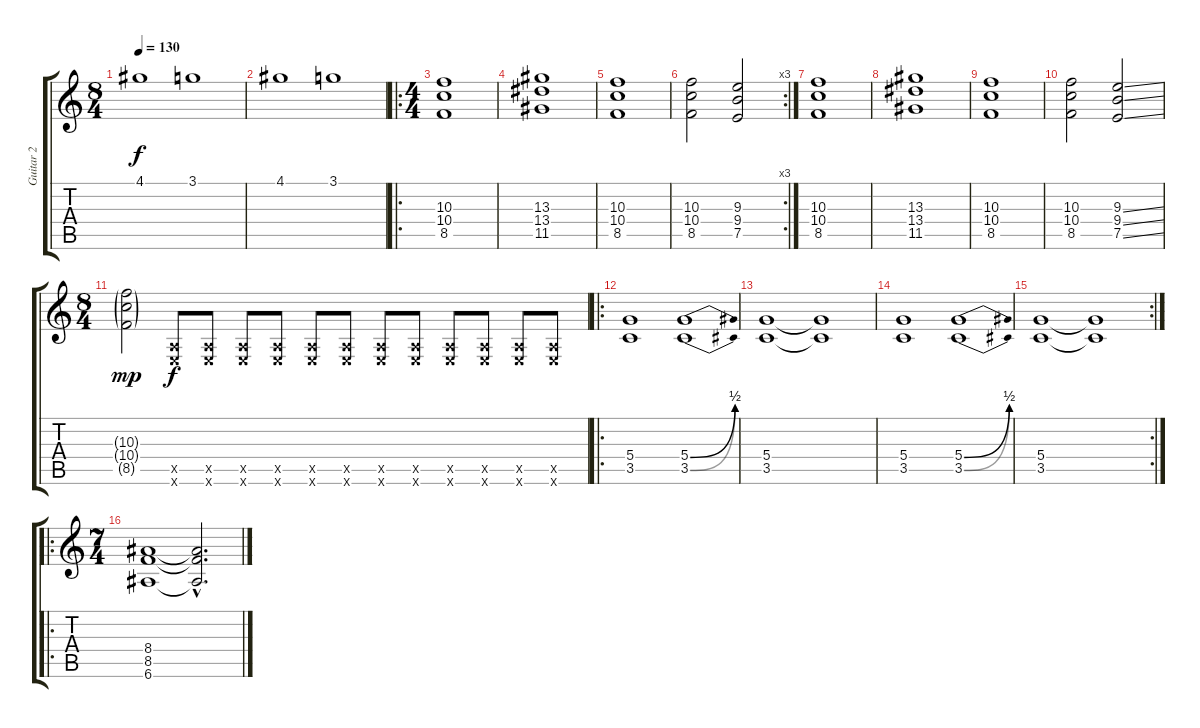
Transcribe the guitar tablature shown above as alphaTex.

\track ("Guitar 2" "Guitar 2") {instrument distortionguitar}
\staff {score tabs}
\tuning (E4 B3 G3 D3 A2 E2) {hide}
\ts (8 4)
\tempo 130
\clef g2
\ks c
4.1.1{dy f} 3.1.1 |
4.1.1 3.1.1 |
\ro
\ts (4 4)
(10.3 10.4 8.5).1 |
(13.3 13.4 11.5).1 |
(10.3 10.4 8.5).1 |
\rc 3
(10.3 10.4 8.5).2 (9.3 9.4 7.5).2 |
(10.3 10.4 8.5).1 |
(13.3 13.4 11.5).1 |
(10.3 10.4 8.5).1 |
(10.3 10.4 8.5).2 (9.3{ss} 9.4{ss} 7.5{ss}).2 |
\ts (8 4)
(10.3{g} 10.4{g} 8.5{g}).2{dy mp} (0.5{x} 0.6{x}).8{dy f} (0.5{x} 0.6{x}).8 (0.5{x} 0.6{x}).8 (0.5{x} 0.6{x}).8 (0.5{x} 0.6{x}).8 (0.5{x} 0.6{x}).8 (0.5{x} 0.6{x}).8 (0.5{x} 0.6{x}).8 (0.5{x} 0.6{x}).8 (0.5{x} 0.6{x}).8 (0.5{x} 0.6{x}).8 (0.5{x} 0.6{x}).8 |
\ro
(5.4 3.5).1 (5.4{be (bend 0 0 60 2)} 3.5{be (bend 0 0 60 2)}).1 |
(5.4 3.5).1 (5.4{t} 3.5{t}).1 |
(5.4 3.5).1 (5.4{be (bend 0 0 60 2)} 3.5{be (bend 0 0 60 2)}).1 |
\rc 2
(5.4 3.5).1 (5.4{t} 3.5{t}).1 |
\ro
\ts (7 4)
(8.4 8.5 6.6).1 (8.4{hac t} 8.5{hac t} 6.6{hac t}).2{d}
